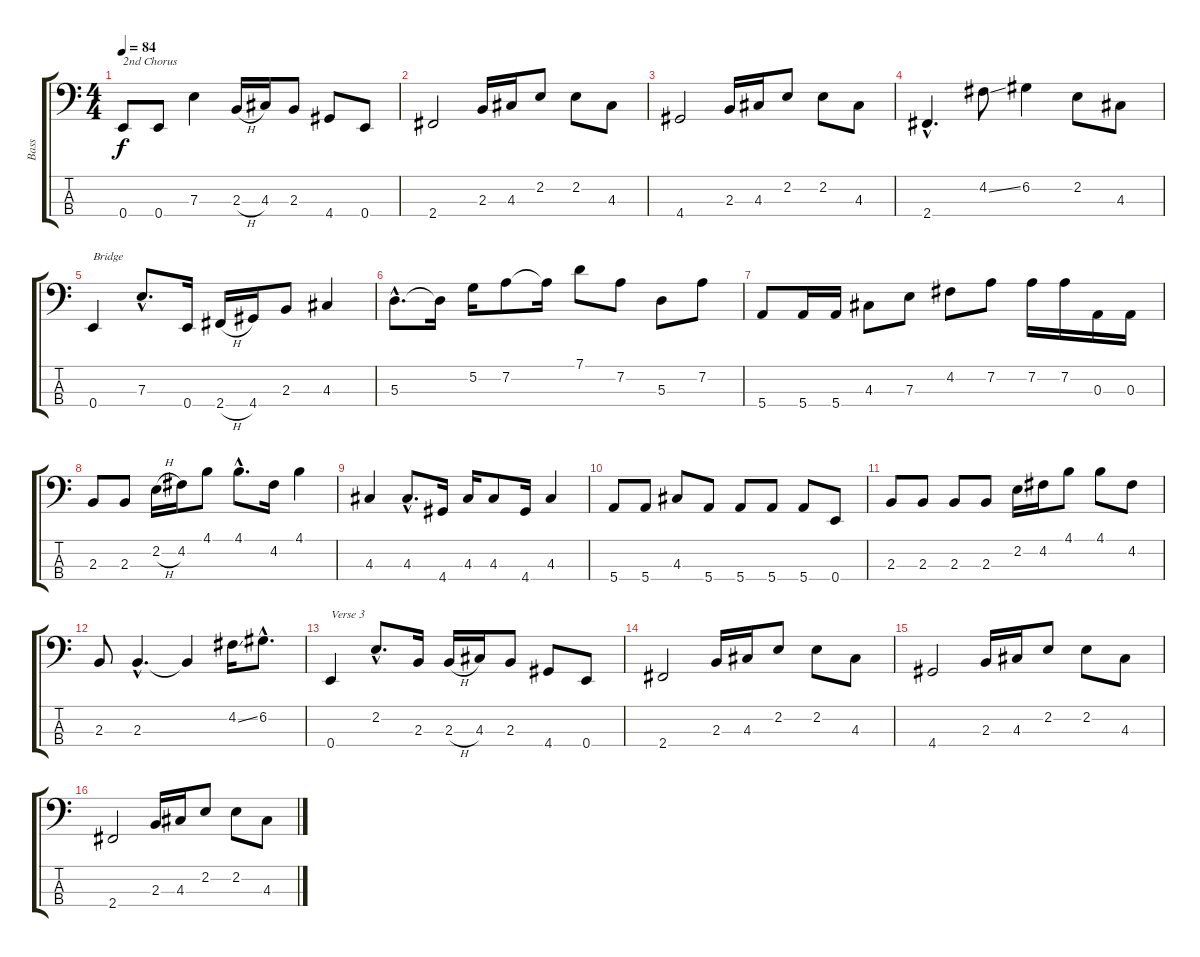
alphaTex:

\track ("Bass" "Bass") {instrument electricbassfinger}
\staff {score tabs}
\tuning (G2 D2 A1 E1) {hide}
\ts (4 4)
\tempo 84
\clef f4
\ks c
0.4.8{txt "2nd Chorus" dy f} 0.4.8 7.3.4 2.3{h}.16 4.3.16 2.3.8 4.4.8 0.4.8 |
2.4.2 2.3.16 4.3.16 2.2.8 2.2.8 4.3.8 |
4.4.2 2.3.16 4.3.16 2.2.8 2.2.8 4.3.8 |
2.4{hac}.4{d} 4.2{ss}.8 6.2.4 2.2.8 4.3.8 |
0.4.4{txt "Bridge"} 7.3{hac}.8{d} 0.4.16 2.4{h}.16 4.4.16 2.3.8 4.3.4 |
5.3{hac}.8{d} 5.3{t}.16 5.2.16 7.2.8 7.2{t}.16 7.1.8 7.2.8 5.3.8 7.2.8 |
5.4.8 5.4.16 5.4.16 4.3.8 7.3.8 4.2.8 7.2.8 7.2.16 7.2.16 0.3.16 0.3.16 |
2.3.8 2.3.8 2.2{h}.16 4.2.16 4.1.8 4.1{hac}.8{d} 4.2.16 4.1.4 |
4.3.4 4.3{hac}.8{d} 4.4.16 4.3.16 4.3.8 4.4.16 4.3.4 |
5.4.8 5.4.8 4.3.8 5.4.8 5.4.8 5.4.8 5.4.8 0.4.8 |
2.3.8 2.3.8 2.3.8 2.3.8 2.2.16 4.2.16 4.1.8 4.1.8 4.2.8 |
2.3.8 2.3{hac}.4{d} 2.3{t}.4 4.2{ss}.16 6.2{hac}.8{d} |
0.4.4{txt "Verse 3"} 2.2{hac}.8{d} 2.3.16 2.3{h}.16 4.3.16 2.3.8 4.4.8 0.4.8 |
2.4.2 2.3.16 4.3.16 2.2.8 2.2.8 4.3.8 |
4.4.2 2.3.16 4.3.16 2.2.8 2.2.8 4.3.8 |
2.4.2 2.3.16 4.3.16 2.2.8 2.2.8 4.3.8
